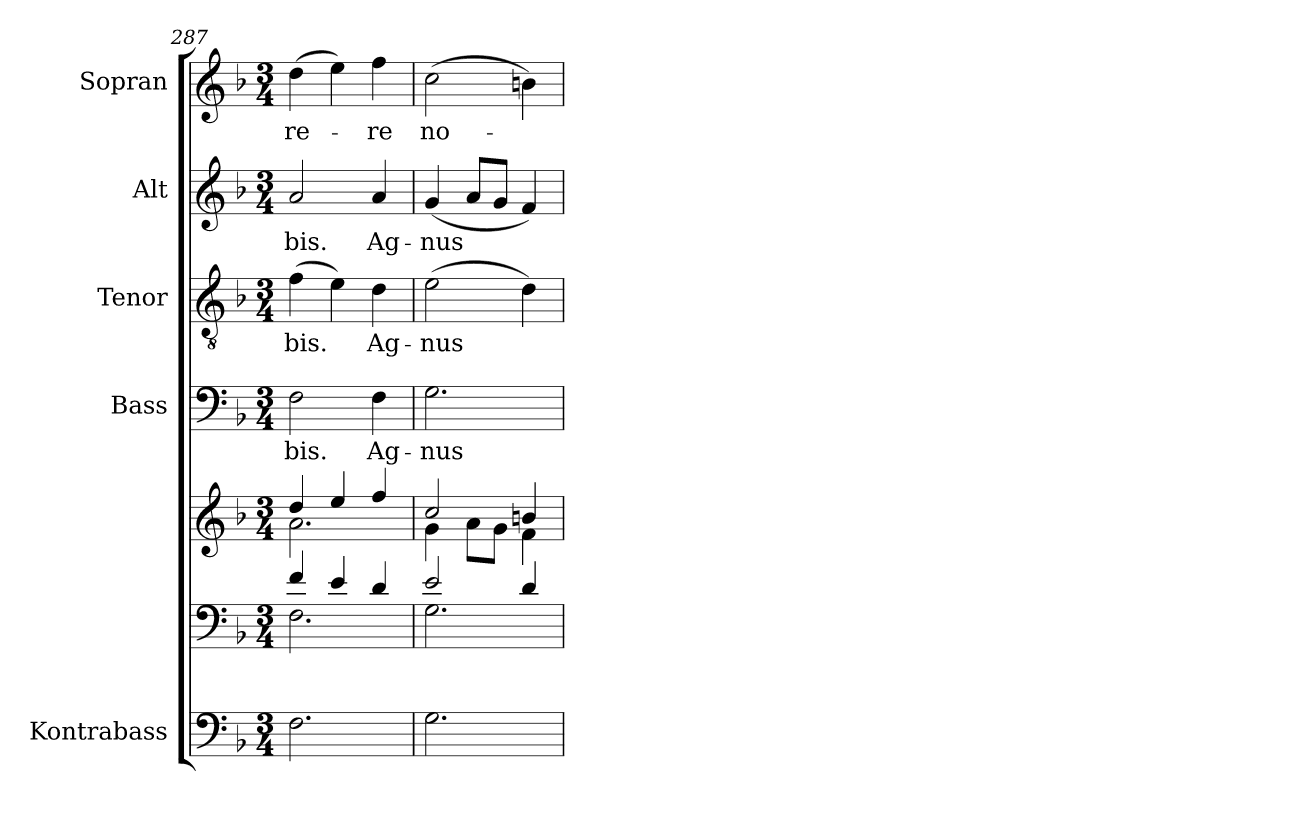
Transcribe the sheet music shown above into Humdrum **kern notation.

**kern	**kern	**kern	**kern	**text	**kern	**text	**kern	**text	**kern	**text
*part6	*part5	*part5	*part4	*part4	*part3	*part3	*part2	*part2	*part1	*part1
*staff7	*staff6	*staff5	*staff4	*staff4	*staff3	*staff3	*staff2	*staff2	*staff1	*staff1
*I"Kontrabass	*	*	*I"Bass	*	*I"Tenor	*	*I"Alt	*	*I"Sopran	*
*I'Kb.	*	*	*I'B.	*	*I'T.	*	*I'A.	*	*I'S.	*
*clefF4	*clefF4	*clefG2	*clefF4	*	*clefGv2	*	*clefG2	*	*clefG2	*
*ITrd7c12	*	*	*	*	*	*	*	*	*	*
*k[b-]	*k[b-]	*k[b-]	*k[b-]	*	*k[b-]	*	*k[b-]	*	*k[b-]	*
*F:	*F:	*F:	*F:	*	*F:	*	*F:	*	*F:	*
*M3/4	*M3/4	*M3/4	*M3/4	*	*M3/4	*	*M3/4	*	*M3/4	*
=287	=287	=287	=287	=287	=287	=287	=287	=287	=287	=287
*	*^	*^	*	*	*	*	*	*	*	*
!	!	!	!	!	!	!LO:LY:b	!	!LO:LY:b	!	!LO:LY:b	!	!LO:LY:b
2.FF\	4f/	2.F\	4dd/	2.a\	2F\	-bis.	(>4f\	-bis.	2a/	-bis.	(>4dd\	-re-
.	4e/	.	4ee/	.	.	.	4e\)	.	.	.	4ee\)	.
!	!	!	!	!	!	!LO:LY:b	!	!LO:LY:b	!	!LO:LY:b	!	!LO:LY:b
.	4d/	.	4ff/	.	4F\	Ag-	4d\	Ag-	4a/	Ag-	4ff\	-re
!!LO:PB:g=z
=288	=288	=288	=288	=288	=288	=288	=288	=288	=288	=288	=288	=288
!	!	!	!	!	!	!LO:LY:b	!	!LO:LY:b	!	!LO:LY:b	!	!LO:LY:b
2.GG\	2e/	2.G\	2cc/	4g\	2.G\	-nus	(>2e\	-nus	(<4g/	-nus	(>2cc\	no-
.	.	.	.	8a\L	.	.	.	.	8a/L	.	.	.
.	.	.	.	8g\J	.	.	.	.	8g/J	.	.	.
.	4d/	.	4bn/	4f\	.	.	4d\)	.	4f/)	.	4bn\)	.
*	*v	*v	*	*	*	*	*	*	*	*	*	*
*	*	*v	*v	*	*	*	*	*	*	*	*
=	=	=	=	=	=	=	=	=	=	=
*-	*-	*-	*-	*-	*-	*-	*-	*-	*-	*-
